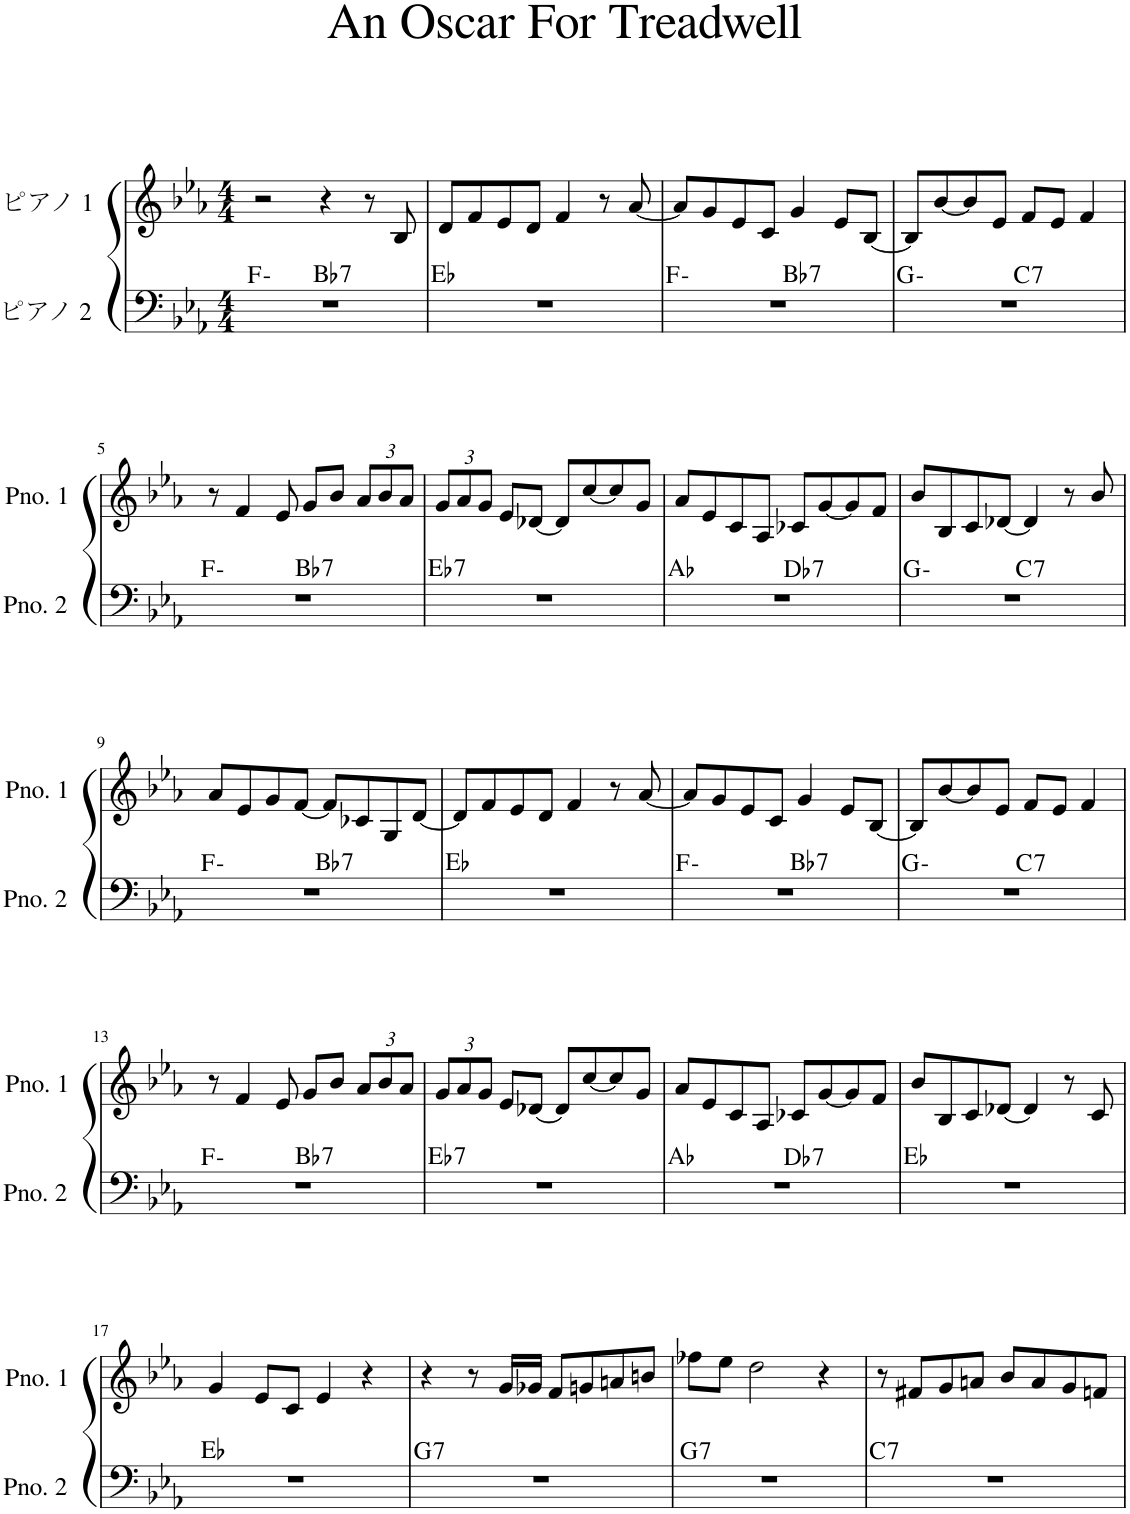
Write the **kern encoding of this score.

**kern	**harte	**kern
*part2	*part2	*part1
*staff2	*	*staff1
*I"ピアノ 2	*	*I"ピアノ 1
*clefF4	*	*clefG2
*k[b-e-a-]	*	*k[b-e-a-]
*M4/4	*	*M4/4
=1	=1	=1
*^	*	*
1r	2ryy	F:min	2r
!	!	!LO:H:kt=7	!
.	2ryy	Bb:7	4r
.	.	.	8r
.	.	.	8B-/
*v	*v	*	*
=2	=2	=2
1r	Eb:maj	8d/L
.	.	8f/
.	.	8e-/
.	.	8d/J
.	.	4f/
.	.	8r
.	.	[8a-/
=3	=3	=3
*^	*	*
1r	2ryy	F:min	8a-/L]
.	.	.	8g/
.	.	.	8e-/
.	.	.	8c/J
!	!	!LO:H:kt=7	!
.	2ryy	Bb:7	4g/
.	.	.	8e-/L
.	.	.	[8B-/J
=4	=4	=4	=4
1r	2ryy	G:min	8B-/L]
.	.	.	[8b-/
.	.	.	8b-/]
.	.	.	8e-/J
!	!	!LO:H:kt=7	!
.	2ryy	C:7	8f/L
.	.	.	8e-/J
.	.	.	4f/
!!LO:LB:g=z
=5	=5	=5	=5
1r	2ryy	F:min	8r
.	.	.	4f/
.	.	.	8e-/
!	!	!LO:H:kt=7	!
.	2ryy	Bb:7	8g/L
.	.	.	8b-/J
*	*	*	*Xbrackettup
.	.	.	12a-/L
.	.	.	12b-/
.	.	.	12a-/J
=6	=6	=6	=6
!	!	!LO:H:kt=7	!
*v	*v	*	*
1r	Eb:7	12g/L
.	.	12a-/
.	.	12g/J
.	.	8e-/L
.	.	[8d-X/J
.	.	8d-/L]
.	.	[8cc/
.	.	8cc/]
.	.	8g/J
=7	=7	=7
*^	*	*
1r	2ryy	Ab:maj	8a-/L
.	.	.	8e-/
.	.	.	8c/
.	.	.	8A-/J
!	!	!LO:H:kt=7	!
.	2ryy	Db:7	8c-X/L
.	.	.	[8g/
.	.	.	8g/]
.	.	.	8f/J
=8	=8	=8	=8
1r	2ryy	G:min	8b-/L
.	.	.	8B-/
.	.	.	8c/
.	.	.	[8d-X/J
!	!	!LO:H:kt=7	!
.	2ryy	C:7	4d-/]
.	.	.	8r
.	.	.	8b-/
!!LO:LB:g=z
=9	=9	=9	=9
1r	2ryy	F:min	8a-/L
.	.	.	8e-/
.	.	.	8g/
.	.	.	[8f/J
!	!	!LO:H:kt=7	!
.	2ryy	Bb:7	8f/L]
.	.	.	8c-X/
.	.	.	8G/
.	.	.	[8d/J
*v	*v	*	*
=10	=10	=10
1r	Eb:maj	8d/L]
.	.	8f/
.	.	8e-/
.	.	8d/J
.	.	4f/
.	.	8r
.	.	[8a-/
=11	=11	=11
*^	*	*
1r	2ryy	F:min	8a-/L]
.	.	.	8g/
.	.	.	8e-/
.	.	.	8c/J
!	!	!LO:H:kt=7	!
.	2ryy	Bb:7	4g/
.	.	.	8e-/L
.	.	.	[8B-/J
=12	=12	=12	=12
1r	2ryy	G:min	8B-/L]
.	.	.	[8b-/
.	.	.	8b-/]
.	.	.	8e-/J
!	!	!LO:H:kt=7	!
.	2ryy	C:7	8f/L
.	.	.	8e-/J
.	.	.	4f/
!!LO:LB:g=z
=13	=13	=13	=13
1r	2ryy	F:min	8r
.	.	.	4f/
.	.	.	8e-/
!	!	!LO:H:kt=7	!
.	2ryy	Bb:7	8g/L
.	.	.	8b-/J
.	.	.	12a-/L
.	.	.	12b-/
.	.	.	12a-/J
=14	=14	=14	=14
!	!	!LO:H:kt=7	!
*v	*v	*	*
1r	Eb:7	12g/L
.	.	12a-/
.	.	12g/J
.	.	8e-/L
.	.	[8d-X/J
.	.	8d-/L]
.	.	[8cc/
.	.	8cc/]
.	.	8g/J
=15	=15	=15
*^	*	*
1r	2ryy	Ab:maj	8a-/L
.	.	.	8e-/
.	.	.	8c/
.	.	.	8A-/J
!	!	!LO:H:kt=7	!
.	2ryy	Db:7	8c-X/L
.	.	.	[8g/
.	.	.	8g/]
.	.	.	8f/J
*v	*v	*	*
=16	=16	=16
1r	Eb:maj	8b-/L
.	.	8B-/
.	.	8c/
.	.	[8d-X/J
.	.	4d-/]
.	.	8r
.	.	8c/
!!LO:LB:g=z
=17	=17	=17
1r	Eb:maj	4g/
.	.	8e-/L
.	.	8c/J
.	.	4e-/
.	.	4r
=18	=18	=18
!	!LO:H:kt=7	!
1r	G:7	4r
.	.	8r
.	.	16g/LL
.	.	16g-X/JJ
.	.	8f/L
.	.	8gn/
.	.	8an/
.	.	8bn/J
=19	=19	=19
!	!LO:H:kt=7	!
1r	G:7	8ff-X\L
.	.	8ee-\J
.	.	2dd\
.	.	4r
=20	=20	=20
!	!LO:H:kt=7	!
1r	C:7	8r
.	.	8f#X/L
.	.	8g/
.	.	8an/J
.	.	8b-/L
.	.	8a/
.	.	8g/
.	.	8fn/J
=	=	=
*-	*-	*-
